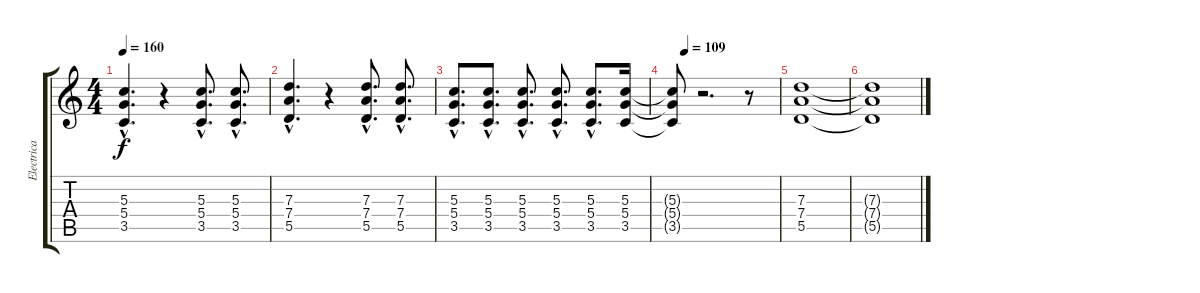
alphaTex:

\track ("Electrica" "Electrica") {instrument distortionguitar}
\staff {score tabs}
\tuning (E4 B3 G3 D3 A2 E2) {hide}
\ts (4 4)
\tempo 160
\clef g2
\ks c
(5.3{hac} 5.4{hac} 3.5{hac}).4{d dy f} r.4 (5.3{hac} 5.4{hac} 3.5{hac}).8{d} (5.3{hac} 5.4{hac} 3.5{hac}).8{d} |
(7.3{hac} 7.4{hac} 5.5{hac}).4{d} r.4 (7.3{hac} 7.4{hac} 5.5{hac}).8{d} (7.3{hac} 7.4{hac} 5.5{hac}).8{d} |
(5.3{hac} 5.4{hac} 3.5{hac}).8{d} (5.3{hac} 5.4{hac} 3.5{hac}).8{d} (5.3{hac} 5.4{hac} 3.5{hac}).8{d} (5.3{hac} 5.4{hac} 3.5{hac}).8{d} (5.3{hac} 5.4{hac} 3.5{hac}).8{d} (5.3 5.4 3.5).16 |
\tempo (109 0.125)
(5.3{t} 5.4{t} 3.5{t}).8 r.2{d} r.8 |
(7.3 7.4 5.5).1 |
(7.3{t} 7.4{t} 5.5{t}).1
